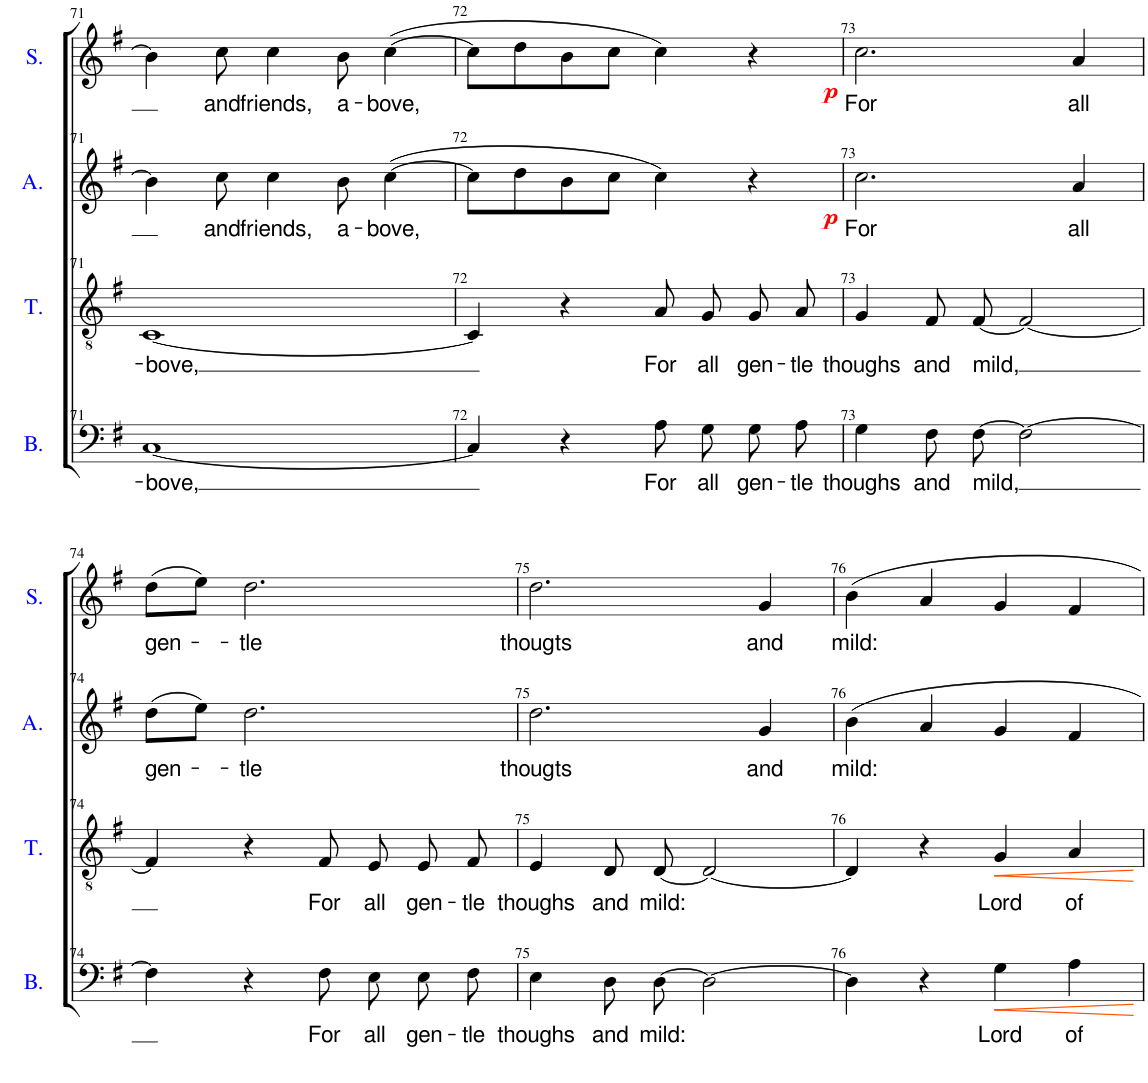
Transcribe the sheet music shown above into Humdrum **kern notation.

**kern	**text	**dynam	**kern	**text	**dynam	**kern	**text	**dynam	**kern	**text	**dynam
*part4	*part4	*part4	*part3	*part3	*part3	*part2	*part2	*part2	*part1	*part1	*part1
*staff4	*staff4	*staff4	*staff3	*staff3	*staff3	*staff2	*staff2	*staff2	*staff1	*staff1	*staff1
*I"Bass	*	*	*I"Tenor	*	*	*I"Alto	*	*	*I"Soprano	*	*
*I'B.	*	*	*I'T.	*	*	*I'A.	*	*	*I'S.	*	*
!!LO:PB:g=z
*clefF4	*	*	*clefGv2	*	*	*clefG2	*	*	*clefG2	*	*
*k[f#]	*	*	*k[f#]	*	*	*k[f#]	*	*	*k[f#]	*	*
*M2/2	*	*	*M2/2	*	*	*M2/2	*	*	*M2/2	*	*
=71	=71	=71	=71	=71	=71	=71	=71	=71	=71	=71	=71
!	!LO:LY:b	!	!	!LO:LY:b	!	!	!	!	!	!	!
[1C	-bove,	.	[1C	-bove,	.	4b\]	.	.	4b\]	.	.
!	!	!	!	!	!	!	!LO:LY:b	!	!	!LO:LY:b	!
.	.	.	.	.	.	8cc\	and	.	8cc\	and	.
!	!	!	!	!	!	!	!LO:LY:b	!	!	!LO:LY:b	!
.	.	.	.	.	.	4cc\	friends,	.	4cc\	friends,	.
!	!	!	!	!	!	!	!LO:LY:b	!	!	!LO:LY:b	!
.	.	.	.	.	.	8b\	a-	.	8b\	a-	.
!	!	!	!	!	!	!	!LO:LY:b	!	!	!LO:LY:b	!
.	.	.	.	.	.	([4cc\	-bove,	.	([4cc\	-bove,	.
=72	=72	=72	=72	=72	=72	=72	=72	=72	=72	=72	=72
4C/]	.	.	4C/]	.	.	8cc\L]	.	.	8cc\L]	.	.
.	.	.	.	.	.	8dd\	.	.	8dd\	.	.
4r	.	.	4r	.	.	8b\	.	.	8b\	.	.
.	.	.	.	.	.	8cc\J	.	.	8cc\J	.	.
!	!LO:LY:b	!	!	!LO:LY:b	!	!	!	!	!	!	!
8A\L	For	.	8A/L	For	.	4cc\)	.	.	4cc\)	.	.
!	!LO:LY:b	!	!	!LO:LY:b	!	!	!	!	!	!	!
8G\	all	.	8G/	all	.	.	.	.	.	.	.
!	!LO:LY:b	!	!	!LO:LY:b	!	!	!	!	!	!	!
8G\	gen-	.	8G/	gen-	.	4r	.	.	4r	.	.
!	!LO:LY:b	!	!	!LO:LY:b	!	!	!	!	!	!	!
8A\J	-tle	.	8A/J	-tle	.	.	.	.	.	.	.
=73	=73	=73	=73	=73	=73	=73	=73	=73	=73	=73	=73
!	!LO:LY:b	!	!	!LO:LY:b	!	!	!LO:LY:b	!LO:DY:b	!	!LO:LY:b	!LO:DY:b
4G\	thoughs	.	4G/	thoughs	.	2.cc\	For	p	2.cc\	For	p
!	!LO:LY:b	!	!	!LO:LY:b	!	!	!	!	!	!	!
8F#\L	and	.	8F#/L	and	.	.	.	.	.	.	.
!	!LO:LY:b	!	!	!LO:LY:b	!	!	!	!	!	!	!
[8F#\J	mild,	.	[8F#/J	mild,	.	.	.	.	.	.	.
2F#\_	.	.	2F#/_	.	.	.	.	.	.	.	.
!	!	!	!	!	!	!	!LO:LY:b	!	!	!LO:LY:b	!
.	.	.	.	.	.	4a/	all	.	4a/	all	.
!!LO:LB:g=z
=74	=74	=74	=74	=74	=74	=74	=74	=74	=74	=74	=74
!	!	!	!	!	!	!	!LO:LY:b	!	!	!LO:LY:b	!
4F#\]	.	.	4F#/]	.	.	(8dd\L	-gen-	.	(8dd\L	-gen-	.
.	.	.	.	.	.	8ee\J)	.	.	8ee\J)	.	.
!	!	!	!	!	!	!	!LO:LY:b	!	!	!LO:LY:b	!
4r	.	.	4r	.	.	2.dd\	-tle	.	2.dd\	-tle	.
!	!LO:LY:b	!	!	!LO:LY:b	!	!	!	!	!	!	!
8F#\L	For	.	8F#/L	For	.	.	.	.	.	.	.
!	!LO:LY:b	!	!	!LO:LY:b	!	!	!	!	!	!	!
8E\	all	.	8E/	all	.	.	.	.	.	.	.
!	!LO:LY:b	!	!	!LO:LY:b	!	!	!	!	!	!	!
8E\	gen-	.	8E/	gen-	.	.	.	.	.	.	.
!	!LO:LY:b	!	!	!LO:LY:b	!	!	!	!	!	!	!
8F#\J	-tle	.	8F#/J	-tle	.	.	.	.	.	.	.
=75	=75	=75	=75	=75	=75	=75	=75	=75	=75	=75	=75
!	!LO:LY:b	!	!	!LO:LY:b	!	!	!LO:LY:b	!	!	!LO:LY:b	!
4E\	thoughs	.	4E/	thoughs	.	2.dd\	thougts	.	2.dd\	thougts	.
!	!LO:LY:b	!	!	!LO:LY:b	!	!	!	!	!	!	!
8D\L	and	.	8D/L	and	.	.	.	.	.	.	.
!	!LO:LY:b	!	!	!LO:LY:b	!	!	!	!	!	!	!
[8D\J	mild:	.	[8D/J	mild:	.	.	.	.	.	.	.
2D\_	.	.	2D/_	.	.	.	.	.	.	.	.
!	!	!	!	!	!	!	!LO:LY:b	!	!	!LO:LY:b	!
.	.	.	.	.	.	4g/	and	.	4g/	and	.
=76	=76	=76	=76	=76	=76	=76	=76	=76	=76	=76	=76
!	!	!	!	!	!	!	!LO:LY:b	!	!	!LO:LY:b	!
4D\]	.	.	4D/]	.	.	4b\	mild:	.	4b\	mild:	.
4r	.	.	4r	.	.	4a/	.	.	4a/	.	.
!	!LO:LY:b	!LO:HP:b	!	!LO:LY:b	!LO:HP:b	!	!	!	!	!	!
4G\	Lord	<	4G/	Lord	<	4g/	.	.	4g/	.	.
!	!LO:LY:b	!	!	!LO:LY:b	!	!	!	!	!	!	!
4A\	of	.	4A/	of	.	4f#/	.	.	4f#/	.	.
.	.	[	.	.	[	.	.	.	.	.	.
=	=	=	=	=	=	=	=	=	=	=	=
*-	*-	*-	*-	*-	*-	*-	*-	*-	*-	*-	*-
